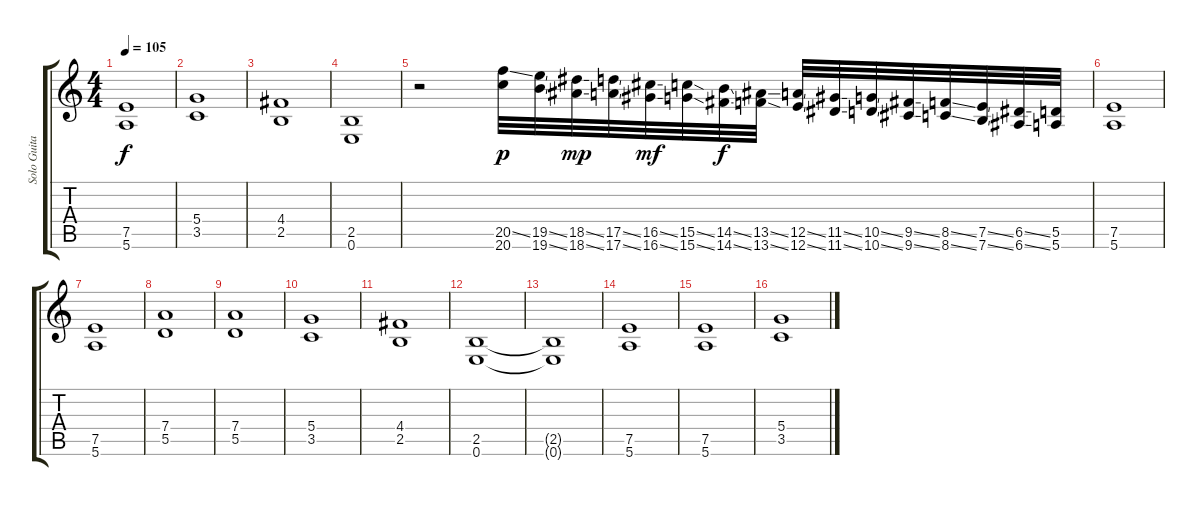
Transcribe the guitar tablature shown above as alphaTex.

\track ("Solo Guitar" "Solo Guita") {instrument distortionguitar}
\staff {score tabs}
\tuning (E4 B3 G3 D3 A2 E2) {hide}
\ts (4 4)
\tempo 105
\clef g2
\ks c
(7.5 5.6).1{dy f} |
(5.4 3.5).1 |
(4.4 2.5).1 |
(2.5 0.6).1 |
r.2 (20.5{ss} 20.6).32{dy p} (19.5{ss} 19.6{ss}).32 (18.5{ss} 18.6{ss}).32{dy mp} (17.5{ss} 17.6{ss}).32 (16.5{ss} 16.6{ss}).32{dy mf} (15.5{ss} 15.6{ss}).32 (14.5{ss} 14.6{ss}).32{dy f} (13.5{ss} 13.6{ss}).32 (12.5{ss} 12.6{ss}).32 (11.5{ss} 11.6{ss}).32 (10.5{ss} 10.6{ss}).32 (9.5{ss} 9.6{ss}).32 (8.5{ss} 8.6{ss}).32 (7.5{ss} 7.6{ss}).32 (6.5{ss} 6.6{ss}).32 (5.5 5.6).32 |
(7.5 5.6).1 |
(7.5 5.6).1 |
(7.4 5.5).1 |
(7.4 5.5).1 |
(5.4 3.5).1 |
(4.4 2.5).1 |
(2.5 0.6).1 |
(2.5{t} 0.6{t}).1 |
(7.5 5.6).1 |
(7.5 5.6).1 |
(5.4 3.5).1
